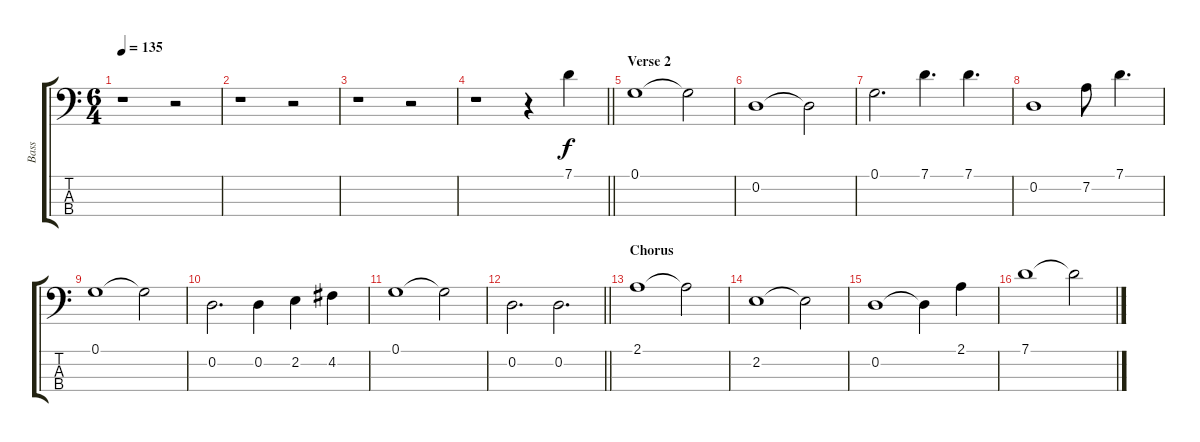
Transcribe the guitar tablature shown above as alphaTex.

\track ("Bass" "Bass") {instrument electricbassfinger}
\staff {score tabs}
\tuning (G2 D2 A1 E1) {hide}
\ts (6 4)
\tempo 135
\clef f4
\ks c
r.1{dy f} r.2 |
r.1 r.2 |
r.1 r.2 |
\barLineRight lightlight
r.1 r.4 7.1.4 |
\section ("" "Verse 2")
0.1.1 0.1{t}.2 |
0.2.1 0.2{t}.2 |
0.1.2{d} 7.1.4{d} 7.1.4{d} |
0.2.1 7.2.8 7.1.4{d} |
0.1.1 0.1{t}.2 |
0.2.2{d} 0.2.4 2.2.4 4.2.4 |
0.1.1 0.1{t}.2 |
\barLineRight lightlight
0.2.2{d} 0.2.2{d} |
\section ("" "Chorus")
2.1.1 2.1{t}.2 |
2.2.1 2.2{t}.2 |
0.2.1 0.2{t}.4 2.1.4 |
7.1.1 7.1{t}.2
